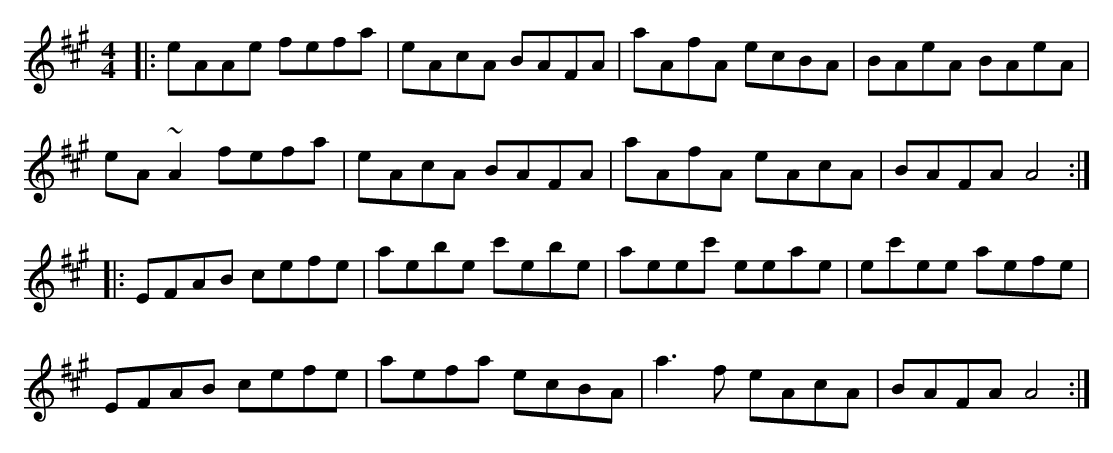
X:1
M:4/4
K:A
|:eAAe fefa|eAcA BAFA|aAfA ecBA|BAeA BAeA|
eA~A2 fefa|eAcA BAFA|aAfA eAcA|BAFA A4:|
|:EFAB cefe|aebe c'ebe|aeec' eeae|ec'ee aefe|
EFAB cefe|aefa ecBA|a3f eAcA|BAFA A4:|
